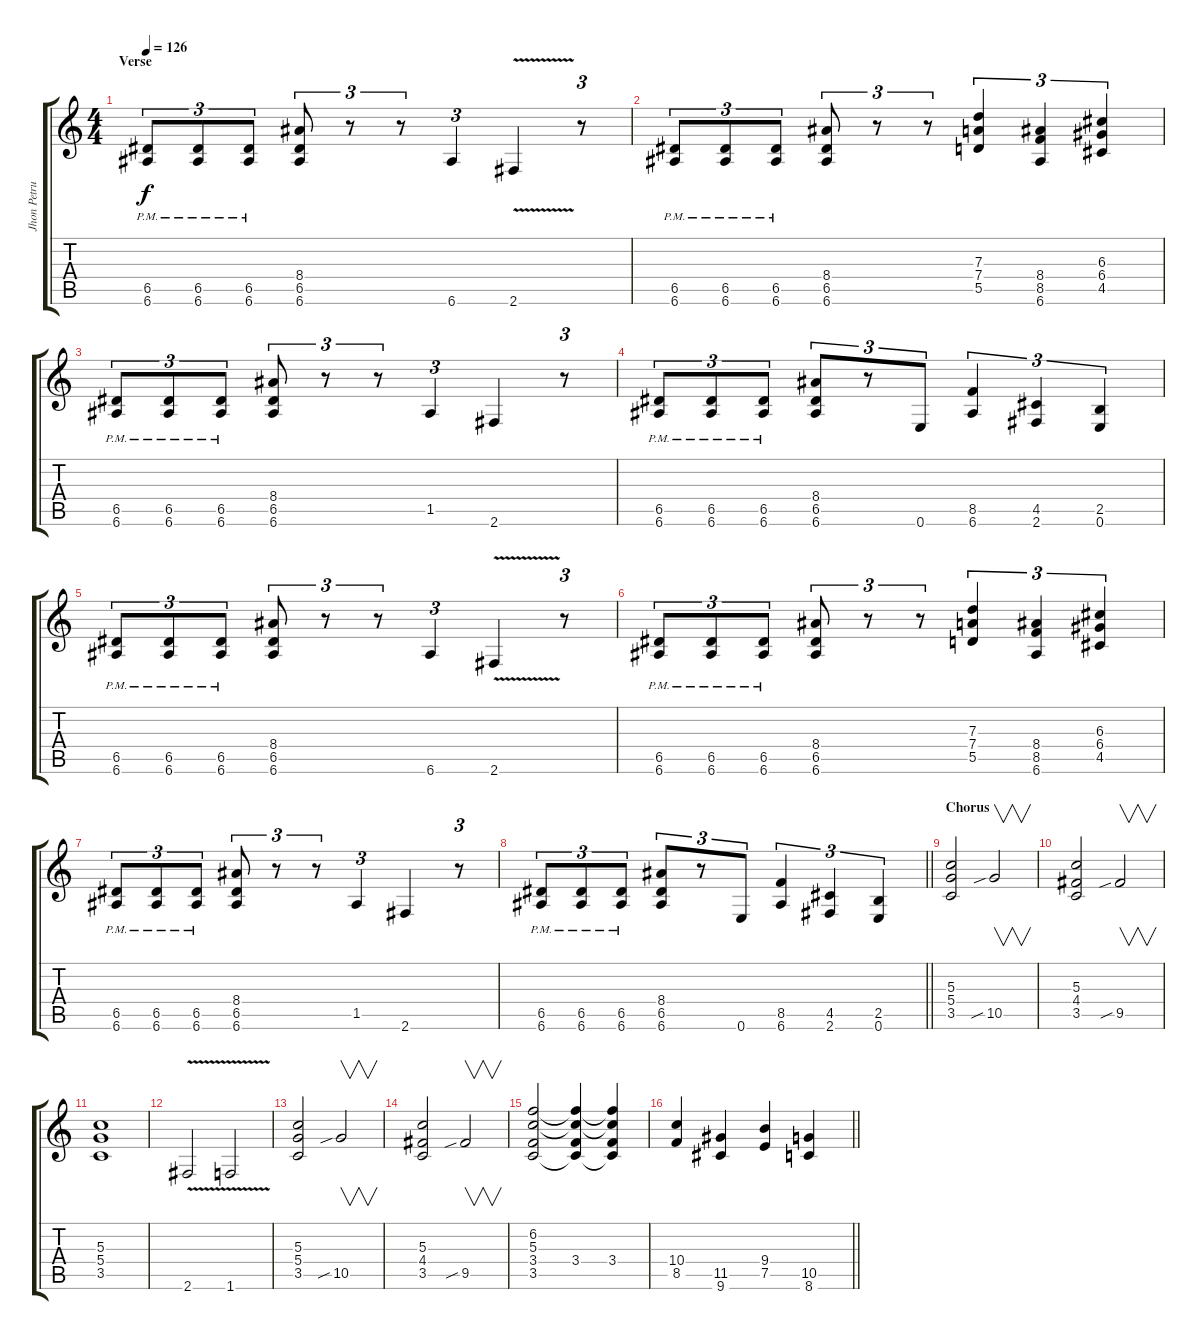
\track ("Jhon Petrucci Lead 1" "Jhon Petru") {instrument distortionguitar}
\staff {score tabs}
\tuning (E4 B3 G3 D3 A2 E2) {hide}
\ts (4 4)
\section ("" "Verse")
\tempo 126
\clef g2
\ks c
(6.5{pm} 6.6{pm}).8{tu (3 2) dy f} (6.5{pm} 6.6{pm}).8{tu (3 2)} (6.5{pm} 6.6{pm}).8{tu (3 2)} (8.4 6.5 6.6).8{tu (3 2)} r.8{tu (3 2)} r.8{tu (3 2)} 6.6.4{tu (3 2)} 2.6{v}.4 r.8{tu (3 2)} |
(6.5{pm} 6.6{pm}).8{tu (3 2)} (6.5{pm} 6.6{pm}).8{tu (3 2)} (6.5{pm} 6.6{pm}).8{tu (3 2)} (8.4 6.5 6.6).8{tu (3 2)} r.8{tu (3 2)} r.8{tu (3 2)} (7.3 7.4 5.5).4{tu (3 2)} (8.4 8.5 6.6).4{tu (3 2)} (6.3 6.4 4.5).4{tu (3 2)} |
(6.5{pm} 6.6{pm}).8{tu (3 2)} (6.5{pm} 6.6{pm}).8{tu (3 2)} (6.5{pm} 6.6{pm}).8{tu (3 2)} (8.4 6.5 6.6).8{tu (3 2)} r.8{tu (3 2)} r.8{tu (3 2)} 1.5.4{tu (3 2)} 2.6.4 r.8{tu (3 2)} |
(6.5{pm} 6.6{pm}).8{tu (3 2)} (6.5{pm} 6.6{pm}).8{tu (3 2)} (6.5{pm} 6.6{pm}).8{tu (3 2)} (8.4 6.5 6.6).8{tu (3 2)} r.8{tu (3 2)} 0.6.8{tu (3 2)} (8.5 6.6).4{tu (3 2)} (4.5 2.6).4{tu (3 2)} (2.5 0.6).4{tu (3 2)} |
(6.5{pm} 6.6{pm}).8{tu (3 2)} (6.5{pm} 6.6{pm}).8{tu (3 2)} (6.5{pm} 6.6{pm}).8{tu (3 2)} (8.4 6.5 6.6).8{tu (3 2)} r.8{tu (3 2)} r.8{tu (3 2)} 6.6.4{tu (3 2)} 2.6{v}.4 r.8{tu (3 2)} |
(6.5{pm} 6.6{pm}).8{tu (3 2)} (6.5{pm} 6.6{pm}).8{tu (3 2)} (6.5{pm} 6.6{pm}).8{tu (3 2)} (8.4 6.5 6.6).8{tu (3 2)} r.8{tu (3 2)} r.8{tu (3 2)} (7.3 7.4 5.5).4{tu (3 2)} (8.4 8.5 6.6).4{tu (3 2)} (6.3 6.4 4.5).4{tu (3 2)} |
(6.5{pm} 6.6{pm}).8{tu (3 2)} (6.5{pm} 6.6{pm}).8{tu (3 2)} (6.5{pm} 6.6{pm}).8{tu (3 2)} (8.4 6.5 6.6).8{tu (3 2)} r.8{tu (3 2)} r.8{tu (3 2)} 1.5.4{tu (3 2)} 2.6.4 r.8{tu (3 2)} |
\barLineRight lightlight
(6.5{pm} 6.6{pm}).8{tu (3 2)} (6.5{pm} 6.6{pm}).8{tu (3 2)} (6.5{pm} 6.6{pm}).8{tu (3 2)} (8.4 6.5 6.6).8{tu (3 2)} r.8{tu (3 2)} 0.6.8{tu (3 2)} (8.5 6.6).4{tu (3 2)} (4.5 2.6).4{tu (3 2)} (2.5 0.6).4{tu (3 2)} |
\section ("" "Chorus")
(5.3 5.4 3.5).2 10.5{sib}.2{v} |
(5.3 4.4 3.5).2 9.5{sib}.2{v} |
(5.3 5.4 3.5).1 |
2.6{v}.2 1.6{v}.2 |
(5.3 5.4 3.5).2 10.5{sib}.2{v} |
(5.3 4.4 3.5).2 9.5{sib}.2{v} |
(6.2 5.3 3.4 3.5).2 (6.2{t} 5.3{t} 3.4 3.5{t}).4 (6.2{t} 5.3{t} 3.4 3.5{t}).4 |
\barLineRight lightlight
(10.4 8.5).4 (11.5 9.6).4 (9.4 7.5).4 (10.5 8.6).4
